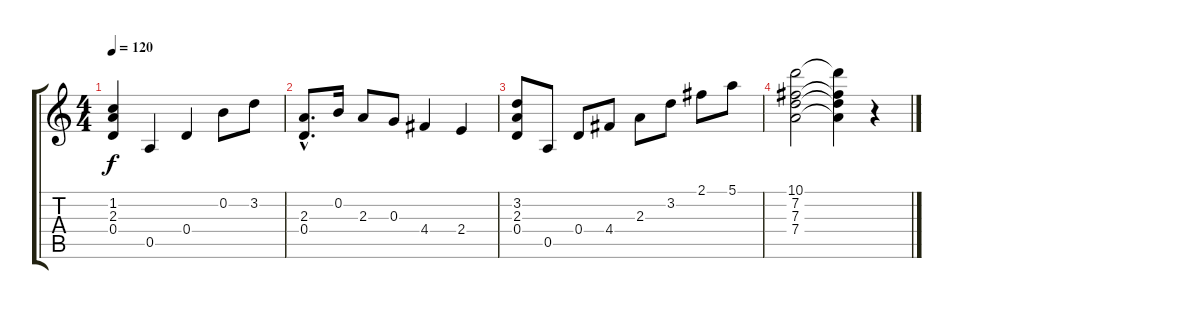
\track "" {instrument acousticguitarnylon}
\staff {score tabs}
\tuning (E4 B3 G3 D3 A2 E2) {hide}
\ts (4 4)
\tempo 120
\clef g2
\ks c
(1.2 2.3 0.4).4{dy f} 0.5.4 0.4.4 0.2.8 3.2.8 |
(2.3{hac} 0.4{hac}).8{d} 0.2.16 2.3.8 0.3.8 4.4.4 2.4.4 |
(3.2 2.3 0.4).8 0.5.8 0.4.8 4.4.8 2.3.8 3.2.8 2.1.8 5.1.8 |
(10.1 7.2 7.3 7.4).2 (10.1{t} 7.2{t} 7.3{t} 7.4{t}).4 r.4
